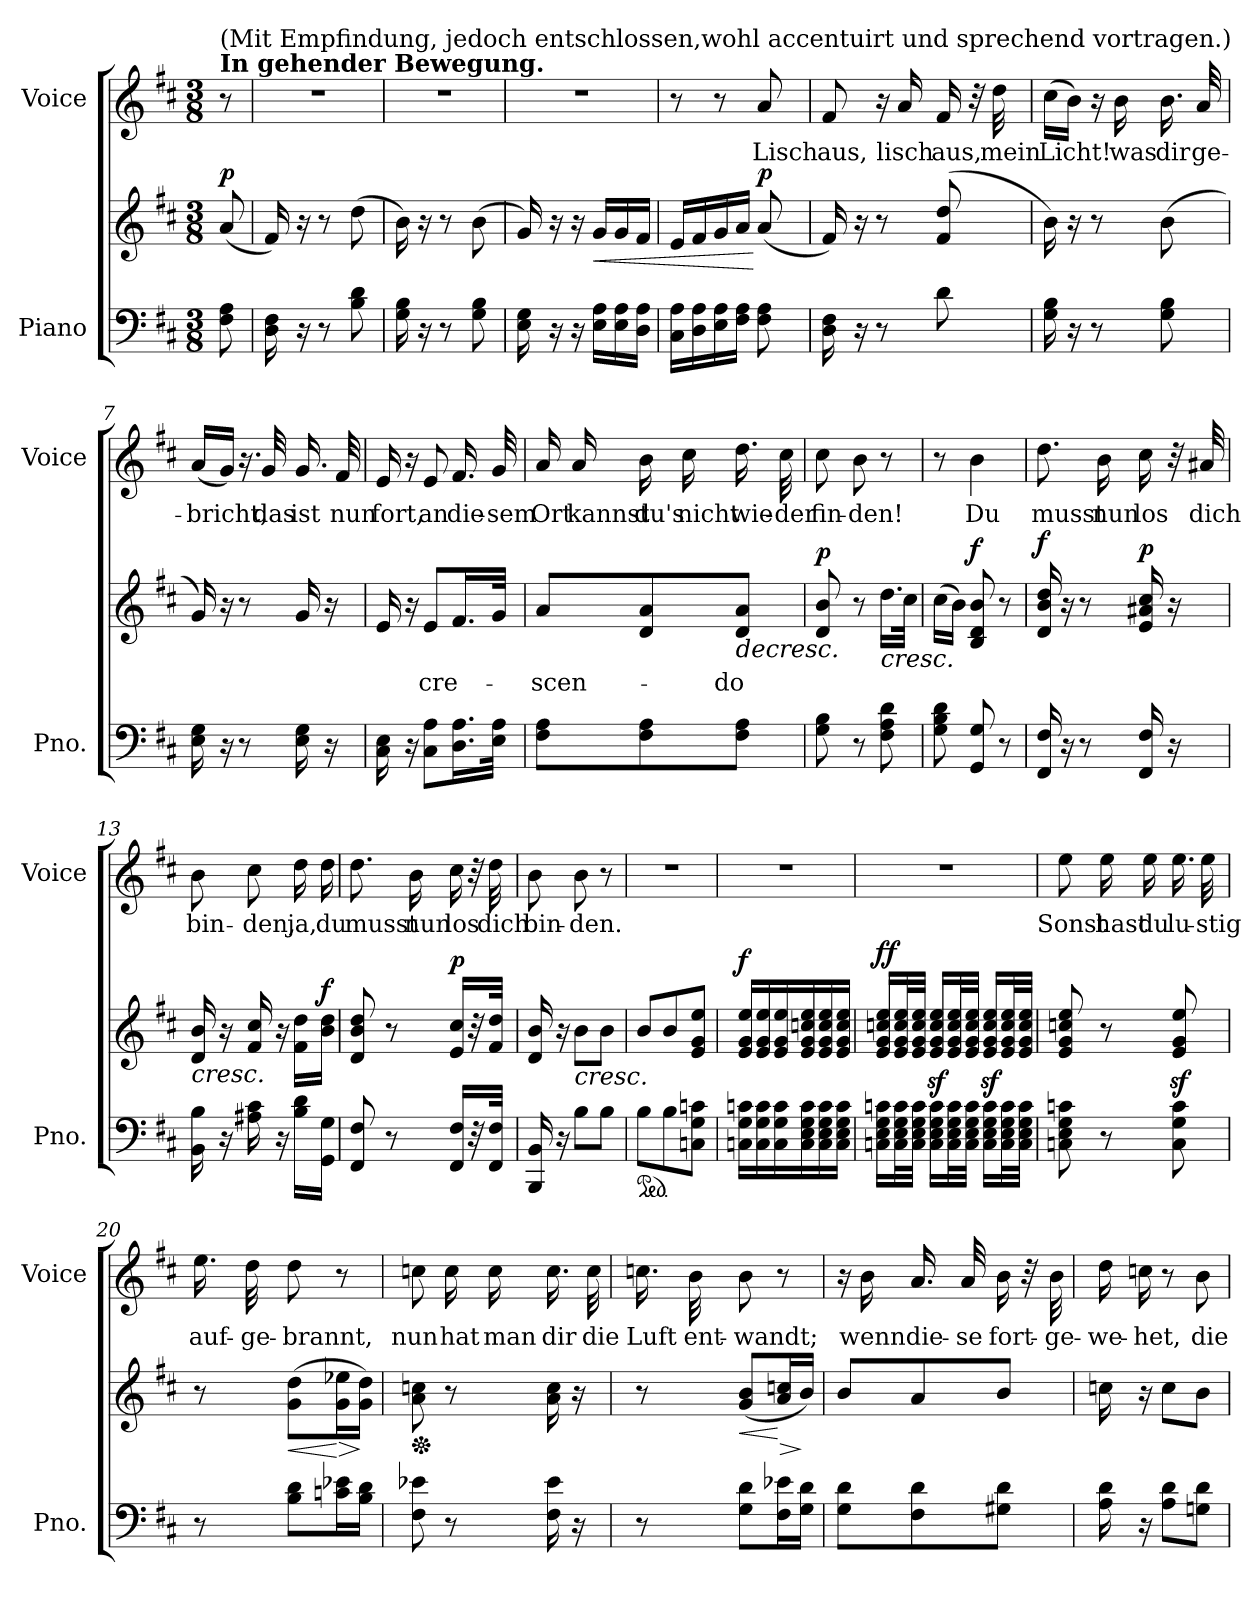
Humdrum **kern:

**kern	**kern	**text	**dynam	**kern	**text
*part2	*part2	*part2	*part2	*part1	*part1
*staff3	*staff2	*staff2	*staff2/3	*staff1	*staff1
*I"Piano	*	*	*	*I"Voice	*
*I'Pno.	*	*	*	*I'Voice	*
*clefF4	*clefG2	*	*	*clefG2	*
*k[f#c#]	*k[f#c#]	*	*	*k[f#c#]	*
*D:	*D:	*	*	*D:	*
*M3/8	*M3/8	*	*	*M3/8	*
=	=	=	=	=	=
!	!	!	!	!LO:TX:a:B:t=In gehender Bewegung.	!
!	!	!	!	!LO:TX:a:t=(Mit Empfindung, jedoch entschlossen,wohl accentuirt und sprechend vortragen.)	!
!	!	!	!LO:DY:b	!	!
8F#\ 8A\	(<8a/	.	p	8r	.
=1	=1	=1	=1	=1	=1
!	!	!	!	!LO:N:vis=1	!
16D\ 16F#\	16f#/)	.	.	4.r	.
16r	16r	.	.	.	.
8r	8r	.	.	.	.
8B\ 8d\	(>8dd\	.	.	.	.
=2	=2	=2	=2	=2	=2
!	!	!	!	!LO:N:vis=1	!
16G\ 16B\	16b\)	.	.	4.r	.
16r	16r	.	.	.	.
8r	8r	.	.	.	.
8G\ 8B\	(>8b\	.	.	.	.
=3	=3	=3	=3	=3	=3
!	!	!	!	!LO:N:vis=1	!
16E\ 16G\	16g/)	.	.	4.r	.
16r	16r	.	.	.	.
16r	16r	.	.	.	.
!	!	!	!LO:HP:b	!	!
16E\ 16A\LL	16g/LL	.	<	.	.
16E\ 16A\	16g/	.	.	.	.
16D\ 16A\JJ	16f#/JJ	.	.	.	.
=4	=4	=4	=4	=4	=4
16C#\ 16A\LL	16e/LL	.	.	8r	.
16D\ 16A\	16f#/	.	.	.	.
16E\ 16A\	16g/	.	.	8r	.
16F#\ 16A\JJ	16a/JJ	.	.	.	.
!	!	!	!LO:DY:n=1:b	!	!LO:LY:b
8F#\ 8A\	(<8a/	.	[ p	8a/	Lisch
=5	=5	=5	=5	=5	=5
!	!	!	!	!	!LO:LY:b
16D\ 16F#\	16f#/)	.	.	8f#/	aus,
16r	16r	.	.	.	.
8r	8r	.	.	16r	.
!	!	!	!	!	!LO:LY:b
.	.	.	.	16a/	lisch
!	!	!	!	!	!LO:LY:b
8d\	(8f#/ 8dd/	.	.	16f#/	aus,
.	.	.	.	32r	.
!	!	!	!	!	!LO:LY:b
.	.	.	.	32dd\	mein
=6	=6	=6	=6	=6	=6
!	!	!	!	!	!LO:LY:b
16G\ 16B\	16b\)	.	.	(>16cc#\LL	Licht!
16r	16r	.	.	16b\JJ)	.
8r	8r	.	.	16r	.
!	!	!	!	!	!LO:LY:b
.	.	.	.	16b\	was
!	!	!	!	!	!LO:LY:b
8G\ 8B\	(>8b\	.	.	16.b\	dir
!	!	!	!	!	!LO:LY:b
.	.	.	.	32a/	ge-
!!LO:LB:g=z
=7	=7	=7	=7	=7	=7
!	!	!	!	!	!LO:LY:b
16E\ 16G\	16g/)	.	.	(<16a/LL	-bricht,
16r	16r	.	.	16g/JJ)	.
8r	8r	.	.	16.r	.
!	!	!	!	!	!LO:LY:b
.	.	.	.	32g/	das
!	!	!	!	!	!LO:LY:b
16E\ 16G\	16g/	.	.	16.g/	ist
16r	16r	.	.	.	.
!	!	!	!	!	!LO:LY:b
.	.	.	.	32f#/	nun
=8	=8	=8	=8	=8	=8
!	!	!	!	!	!LO:LY:b
16C#\ 16E\	16e/	.	.	16e/	fort,
16r	16r	.	.	16r	.
!	!	!LO:LY:b	!	!	!LO:LY:b
8C#\ 8A\L	8e/L	cre-	.	8e/	an
!	!	!	!	!	!LO:LY:b
16.D\ 16.A\L	16.f#/L	.	.	16.f#/	die-
!	!	!	!	!	!LO:LY:b
32E\ 32A\JJk	32g/JJk	.	.	32g/	-sem
=9	=9	=9	=9	=9	=9
!	!	!LO:LY:b	!	!	!LO:LY:b
8F#\ 8A\L	8a/L	-scen-	.	16a/	Ort
!	!	!	!	!	!LO:LY:b
.	.	.	.	16a/	kannst
!	!	!	!	!	!LO:LY:b
8F#\ 8A\	8d/ 8a/	.	]	16b\	du's
!	!	!	!	!	!LO:LY:b
.	.	.	.	16cc#\	nicht
!	!	!LO:LY:b	!LO:HP:b	!	!LO:LY:b
8F#\ 8A\J	8d/ 8a/J	-do	>	16.dd\	wie-
!	!	!	!	!	!LO:LY:b
.	.	.	.	32cc#\	-der
=10	=10	=10	=10	=10	=10
!	!	!	!LO:DY:b	!	!LO:LY:b
8G\ 8B\	8d/ 8b/	.	p	8cc#\	fin-
!	!	!	!	!	!LO:LY:b
8r	8r	.	.	8b\	-den!
!	!LO:TX:b:i:t=cresc.	!	!	!	!
8F#\ 8A\ 8d\	16.dd\LL	.	.	8r	.
.	32cc#\JJk	.	.	.	.
=11	=11	=11	=11	=11	=11
8G\ 8B\ 8d\	(>16cc#\LL	.	.	8r	.
.	16b\JJ)	.	.	.	.
!	!	!	!LO:DY:b	!	!LO:LY:b
8GG/ 8G/	8B/ 8d/ 8b/	.	f	4b\	Du
8r	8r	.	.	.	.
!!LO:LB:g=z
=12	=12	=12	=12	=12	=12
!	!	!	!LO:DY:b	!	!LO:LY:b
16FF#/ 16F#/	16d/ 16b/ 16dd/	.	f	8.dd\	musst
16r	16r	.	.	.	.
8r	8r	.	.	.	.
!	!	!	!	!	!LO:LY:b
.	.	.	.	16b\	nun
!	!	!	!LO:DY:b	!	!LO:LY:b
16FF#/ 16F#/	16e/ 16a#X/ 16cc#/	.	p	16cc#\	los
16r	16r	.	.	32r	.
!	!	!	!	!	!LO:LY:b
.	.	.	.	32a#X/	dich
=13	=13	=13	=13	=13	=13
!	!LO:TX:b:i:t=cresc.	!	!	!	!
!	!	!	!	!	!LO:LY:b
16BB\ 16B\	16d/ 16b/	.	.	8b\	bin-
16r	16r	.	.	.	.
!	!	!	!	!	!LO:LY:b
16A#X\ 16c#\	16f#/ 16cc#/	.	.	8cc#\	-den,
16r	16r	.	.	.	.
!	!	!	!	!	!LO:LY:b
16B\ 16d\LL	16f#\ 16dd\LL	.	.	16dd\	ja,
!	!	!	!LO:DY:b	!	!LO:LY:b
16GG\ 16G\JJ	16b\ 16dd\JJ	.	f	16dd\	du
=14	=14	=14	=14	=14	=14
!	!	!	!	!	!LO:LY:b
8FF#/ 8F#/	8d/ 8b/ 8dd/	.	.	8.dd\	musst
8r	8r	.	.	.	.
!	!	!	!	!	!LO:LY:b
.	.	.	.	16b\	nun
!	!	!	!LO:DY:b	!	!LO:LY:b
16FF#/ 16F#/KL	16e/ 16cc#/KL	.	p	16cc#\	los
32r	32r	.	.	32r	.
!	!	!	!	!	!LO:LY:b
32FF#/ 32F#/Jkk	32f#/ 32dd/Jkk	.	.	32dd\	dich
=15	=15	=15	=15	=15	=15
!	!	!	!	!	!LO:LY:b
16BBB/ 16BB/	16d/ 16b/	.	.	8b\	bin-
16r	16r	.	.	.	.
!	!LO:TX:b:i:t=cresc.	!	!	!	!
!	!	!	!	!	!LO:LY:b
8B\L	8b\L	.	.	8b\	-den.
8B\J	8b\J	.	.	8r	.
=16	=16	=16	=16	=16	=16
*ped	*	*	*	*	*
!	!	!	!	!LO:N:vis=1	!
8B\L	8b/L	.	.	4.r	.
8B\	8b/	.	.	.	.
8Cn\ 8G\ 8cn\J	8e/ 8g/ 8ee/J	.	.	.	.
=17	=17	=17	=17	=17	=17
!	!	!	!LO:DY:b	!LO:N:vis=1	!
16Cn\ 16G\ 16cn\LL	16e/ 16g/ 16ee/LL	.	f	4.r	.
16C\ 16G\ 16c\	16e/ 16g/ 16ee/	.	.	.	.
16C\ 16G\ 16c\	16e/ 16g/ 16ee/	.	.	.	.
16C\ 16E\ 16G\ 16c\	16e/ 16g/ 16ccn/ 16ee/	.	.	.	.
16C\ 16E\ 16G\ 16c\	16e/ 16g/ 16cc/ 16ee/	.	.	.	.
16C\ 16E\ 16G\ 16c\JJ	16e/ 16g/ 16cc/ 16ee/JJ	.	.	.	.
!!LO:LB:g=z
=18	=18	=18	=18	=18	=18
!	!	!	!LO:DY:b	!LO:N:vis=1	!
16Cn\ 16E\ 16G\ 16cn\LL	16e/ 16g/ 16ccn/ 16ee/LL	.	ff	4.r	.
32C\ 32E\ 32G\ 32c\L	32e/ 32g/ 32cc/ 32ee/L	.	.	.	.
32C\ 32E\ 32G\ 32c\JJJ	32e/ 32g/ 32cc/ 32ee/JJJ	.	.	.	.
16C\ 16E\ 16G\ 16c\LL	16e/z< 16g/z< 16cc/z< 16ee/z<LL	.	.	.	.
32C\ 32E\ 32G\ 32c\L	32e/ 32g/ 32cc/ 32ee/L	.	.	.	.
32C\ 32E\ 32G\ 32c\JJJ	32e/ 32g/ 32cc/ 32ee/JJJ	.	.	.	.
16C\ 16E\ 16G\ 16c\LL	16e/z< 16g/z< 16cc/z< 16ee/z<LL	.	.	.	.
32C\ 32E\ 32G\ 32c\L	32e/ 32g/ 32cc/ 32ee/L	.	.	.	.
32C\ 32E\ 32G\ 32c\JJJ	32e/ 32g/ 32cc/ 32ee/JJJ	.	.	.	.
=19	=19	=19	=19	=19	=19
!	!	!	!	!	!LO:LY:b
8Cn\ 8E\ 8G\ 8cn\	8e/ 8g/ 8ccn/ 8ee/	.	.	8ee\	Sonst
!	!	!	!	!	!LO:LY:b
8r	8r	.	.	16ee\	hast
!	!	!	!	!	!LO:LY:b
.	.	.	.	16ee\	du
!	!	!	!	!	!LO:LY:b
8C\ 8G\ 8c\	8e/z< 8g/z< 8ee/z<	.	.	16.ee\	lu-
!	!	!	!	!	!LO:LY:b
.	.	.	.	32ee\	-stig
=20	=20	=20	=20	=20	=20
!	!	!	!	!	!LO:LY:b
8r	8r	.	.	16.ee\	auf-
!	!	!	!	!	!LO:LY:b
.	.	.	.	32dd\	-ge-
!	!	!	!LO:HP:b	!	!LO:LY:b
8B\ 8d\L	(>8g\ 8dd\L	.	<	8dd\	-brannt,
!	!	!	!LO:HP:n=1:b	!	!
16cn\ 16e-X\L	16g\ 16ee-X\L	.	[ >	8r	.
16B\ 16d\JJ	16g\ 16dd\JJ)	.	]	.	.
=21	=21	=21	=21	=21	=21
*	*Xped	*	*	*	*
!	!	!	!	!	!LO:LY:b
8F#\ 8e-X\	8a\ 8ccn\	.	.	8ccn\	nun
!	!	!	!	!	!LO:LY:b
8r	8r	.	.	16cc\	hat
!	!	!	!	!	!LO:LY:b
.	.	.	.	16cc\	man
!	!	!	!	!	!LO:LY:b
16F#\ 16e-\	16a\ 16cc\	.	.	16.cc\	dir
16r	16r	.	.	.	.
!	!	!	!	!	!LO:LY:b
.	.	.	.	32cc\	die
=22	=22	=22	=22	=22	=22
!	!	!	!	!	!LO:LY:b
8r	8r	.	.	16.ccn\	Luft
!	!	!	!	!	!LO:LY:b
.	.	.	.	32b\	ent-
!	!	!	!LO:HP:b	!	!LO:LY:b
8G\ 8d\L	(<8g/ 8b/L	.	<	8b\	-wandt;
!	!	!	!LO:HP:n=1:b	!	!
16F#\ 16e-X\L	16a/ 16ccn/L	.	[ >	8r	.
16G\ 16d\JJ	16b/JJ)	.	]	.	.
!!LO:PB:g=z
=23	=23	=23	=23	=23	=23
8G\ 8d\L	8b/L	.	.	16r	.
!	!	!	!	!	!LO:LY:b
.	.	.	.	16b\	wenn
!	!	!	!	!	!LO:LY:b
8F#\ 8d\	8a/	.	.	16.a/	die-
!	!	!	!	!	!LO:LY:b
.	.	.	.	32a/	-se
!	!	!	!	!	!LO:LY:b
8G#X\ 8d\J	8b/J	.	.	16b\	fort-
.	.	.	.	32r	.
!	!	!	!	!	!LO:LY:b
.	.	.	.	32b\	-ge-
=24	=24	=24	=24	=24	=24
!	!	!	!	!	!LO:LY:b
16A\ 16d\	16ccn\	.	.	16dd\	-we-
!	!	!	!	!	!LO:LY:b
16r	16r	.	.	16ccn\	-het,
8A\ 8d\L	8cc\L	.	.	8r	.
!	!	!	!	!	!LO:LY:b
8Gn\ 8d\J	8b\J	.	.	8b\	die
=	=	=	=	=	=
*-	*-	*-	*-	*-	*-
